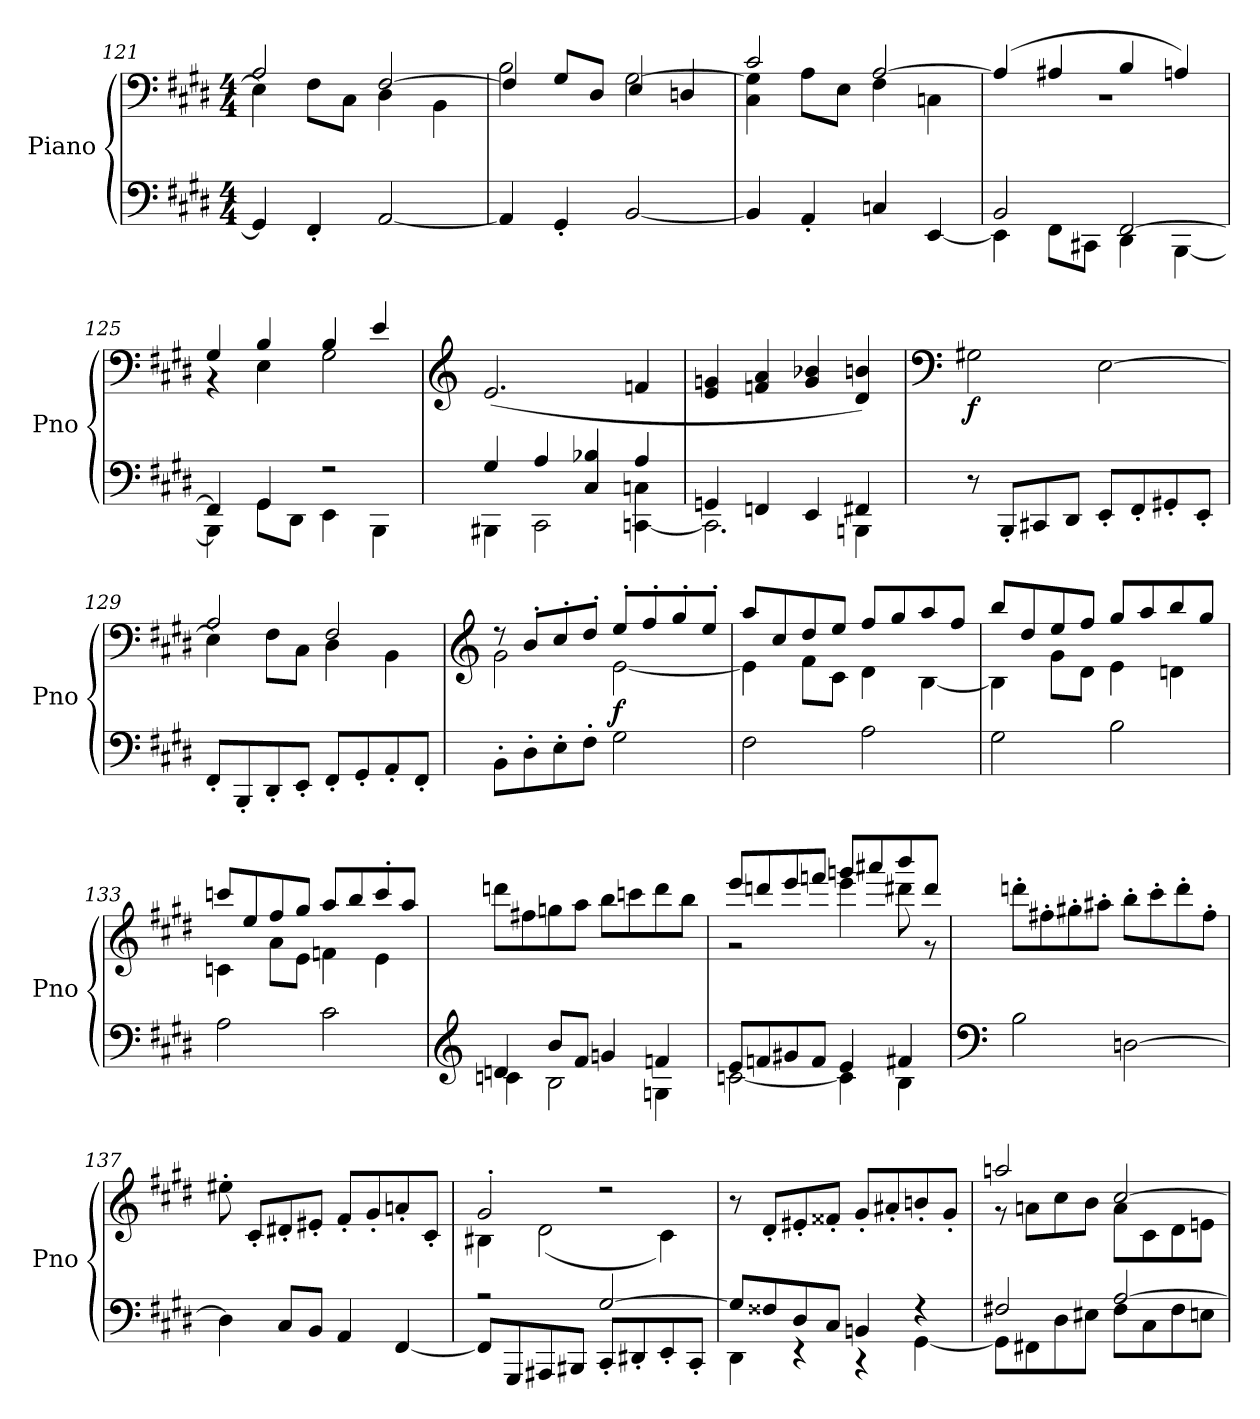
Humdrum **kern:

**kern	**kern	**dynam
*part1	*part1	*part1
*staff2	*staff1	*staff1/2
*I"Piano	*	*
*I'Pno	*	*
*clefF4	*clefF4	*
*k[f#c#g#d#]	*k[f#c#g#d#]	*
*E:	*E:	*
*M4/4	*M4/4	*
=121	=121	=121
*	*^	*
4GG#/]	2A/	4E\]	.
4FF#'/	.	8F#\L	.
.	.	8C#\J	.
[2AA/	[2F#/	4D#\	.
.	.	4BB\	.
=122	=122	=122	=122
4AA/]	2B\	4F#/]	.
4GG#'/	.	8G#/L	.
.	.	8D#/J	.
[2BB/	[2G#\	4E/	.
.	.	4Dn/	.
!!LO:LB:g=z	!!
=123	=123	=123	=123
4BB/]	2c#/	4C#\ 4G#\]	.
4AA'/	.	8A\L	.
.	.	8E\J	.
4Cn/	[2A/	4F#\	.
[4EE/	.	4Cn\	.
=124	=124	=124	=124
*^	*	*	*
2BB/	4EE\]	(>4A/]	1r	.
.	8FF#\L	4A#X/	.	.
.	8CC#X\J	.	.	.
[2FF#/	4DD#\	4B/	.	.
.	[4BBB\	4An/)	.	.
=125	=125	=125	=125	=125
4FF#/]	4BBB\]	4G#/	4r	.
4GG#/	8GG#\L	4B/	4E\	.
.	8DD#\J	.	.	.
2r	4EE\	4B/	2G#\	.
.	4BBB\	4e/	.	.
*	*	*v	*v	*
=126	=126	=126	=126
*	*	*clefG2	*
4G#/	4BBB#X\	(>2.e/	.
4A/	2CC#\	.	.
4C#/ 4B-X/	.	.	.
4A/	[4CCn\ 4Cn\	4fn/	.
=127	=127	=127	=127
4GGn/	2.CC\]	4e/ 4gn/	.
4FFn/	.	4fn/ 4a/	.
4EE/	.	4g/ 4b-X/	.
4FF#X/	4BBBn\	4d#/ 4bn/)	.
*v	*v	*	*
!!LO:PB:g=z
=128	=128	=128
*	*clefF4	*
*^	*	*
!	!	!	!LO:DY:b
*v	*v	*	*
8r	2G#X\	f
8BBB'/L	.	.
8CC#X/	.	.
8DD#/J	.	.
8EE'/L	[2E\	.
8FF#'/	.	.
8GG#X'/	.	.
8EE'/J	.	.
=129	=129	=129
*	*^	*
8FF#'/L	2A/	4E\]	.
8BBB'/	.	.	.
8DD#'/	.	8F#\L	.
8EE'/J	.	8C#\J	.
8FF#'/L	2F#/	4D#\	.
8GG#'/	.	.	.
8AA'/	.	4BB\	.
8FF#'/J	.	.	.
=130	=130	=130	=130
*	*clefG2	*	*
8BB'\L	8r	2g#\	.
8D#'\	8b'/L	.	.
8E'\	8cc#'/	.	.
8F#'\J	8dd#'/J	.	.
!	!	!	!LO:DY:b
2G#\	8ee'/L	[2e\	f
.	8ff#'/	.	.
.	8gg#'/	.	.
.	8ee'/J	.	.
=131	=131	=131	=131
2F#\	8aa/L	4e\]	.
.	8cc#/	.	.
.	8dd#/	8f#\L	.
.	8ee/J	8c#\J	.
2A\	8ff#/L	4d#\	.
.	8gg#/	.	.
.	8aa/	[4B\	.
.	8ff#/J	.	.
!!LO:LB:g=z	!!
=132	=132	=132	=132
2G#\	8bb/L	4B\]	.
.	8dd#/	.	.
.	8ee/	8g#\L	.
.	8ff#/J	8d#\J	.
2B\	8gg#/L	4e\	.
.	8aa/	.	.
.	8bb/	4dn\	.
.	8gg#/J	.	.
=133	=133	=133	=133
2A\	8cccn/L	4cn\	.
.	8ee/	.	.
.	8ff#/	8a\L	.
.	8gg#/J	8e\J	.
2c#\	8aa/L	4fn\	.
.	8bb/	.	.
.	8ccc'/	4e\	.
.	8aa/J	.	.
*	*v	*v	*
=134	=134	=134
*clefG2	*	*
*^	*	*
4dn/	4cn\	8dddn\L	.
.	.	8ff#X\	.
8b/L	2B\	8ggn\	.
8f#/J	.	8aa\J	.
4gn/	.	8bb\L	.
.	.	8cccn\	.
4fn/	4Gn\	8ddd\	.
.	.	8bb\J	.
=135	=135	=135	=135
*	*	*^	*
8e/L	[2cn\	8eee/L	2r	.
8fn/	.	8dddn/	.	.
8g#X/	.	8eee/	.	.
8f/J	.	8fffn/J	.	.
4e/	4c\]	8gggn/L	4eee\	.
.	.	8aaa#X/	.	.
4f#X/	4B\	8bbb/	8ddd#X\	.
.	.	8ddd#/J	8r	.
*v	*v	*	*	*
*	*v	*v	*
!!LO:LB:g=z
=136	=136	=136
*clefF4	*	*
2B\	8dddn'\L	.
.	8ff#X'\	.
.	8gg#X'\	.
.	8aa#X'\J	.
[2Dn\	8bb'\L	.
.	8ccc#'\	.
.	8ddd'\	.
.	8ff#'\J	.
=137	=137	=137
4D\]	8ee#X'\	.
.	8c#'/L	.
8C#/L	8d#X'/	.
8BB/J	8e#X'/J	.
4AA/	8f#'/L	.
.	8g#'/	.
[4FF#/	8an'/	.
.	8c#'/J	.
=138	=138	=138
*^	*^	*
2r	8FF#/L]	2g#'/	4B#X\	.
.	8GGG#/	.	.	.
.	8AAA#X/	.	(<2d#\	.
.	8BBB#X/J	.	.	.
[2G#/	8CC#'/L	2r	.	.
.	8DD#X'/	.	.	.
.	8EE'/	.	4c#\)	.
.	8CC#'/J	.	.	.
*	*	*v	*v	*
!!LO:LB:g=z
=139	=139	=139	=139
8G#/L]	4DD#\	8r	.
8F##X/	.	8d#'/L	.
8D#/	4r	8e#X'/	.
8C#/J	.	8f##X'/J	.
4BBn/	4r	8g#'/L	.
.	.	8a#X'/	.
4r	[4GG#\	8bn'/	.
.	.	8g#'/J	.
=140	=140	=140	=140
*	*	*^	*
2F#X/	8GG#\L]	2aan/	8r	.
.	8FF#X\	.	8an\L	.
.	8D#\	.	8cc#\	.
.	8E#X\J	.	8b\J	.
[2A/	8F#\L	[2cc#/	8a\L	.
.	8C#\	.	8c#\	.
.	8F#\	.	8d#\	.
.	8En\J	.	8en\J	.
*v	*v	*	*	*
*	*v	*v	*
=	=	=
*-	*-	*-
